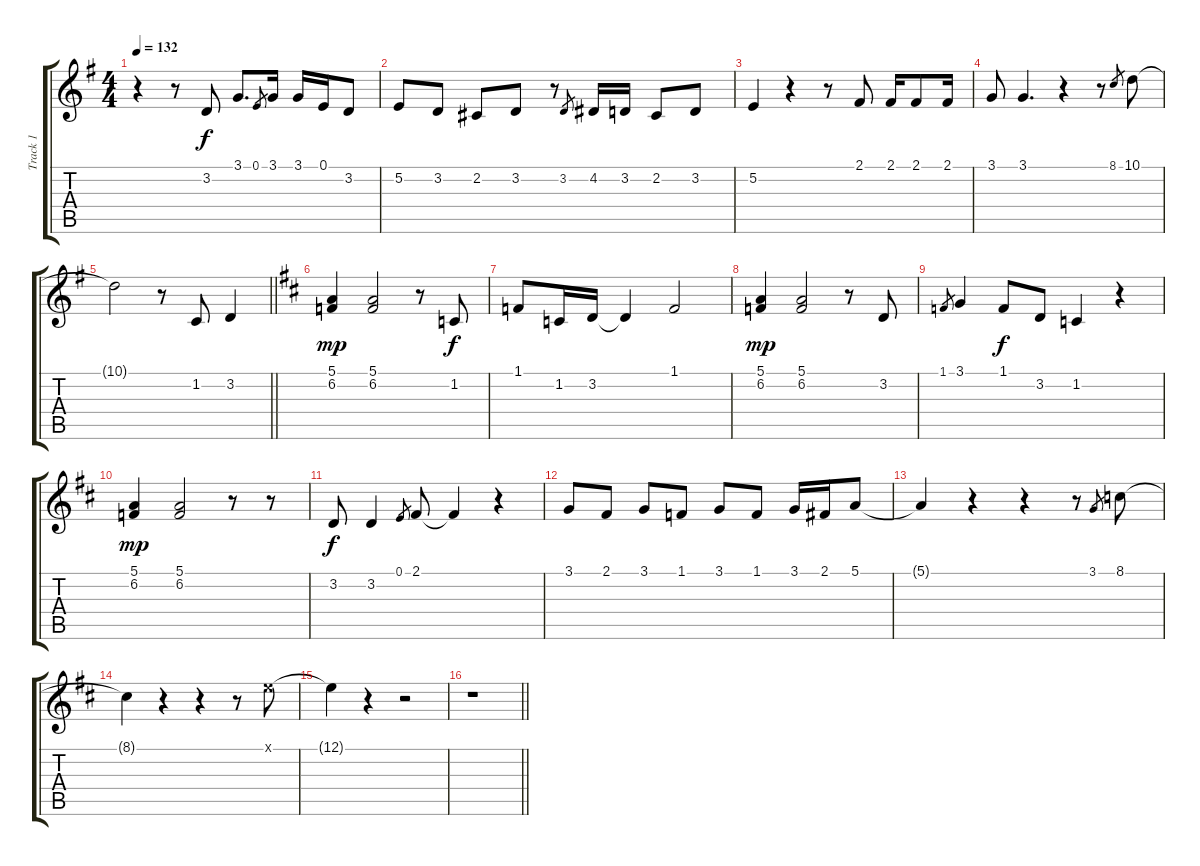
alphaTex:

\track ("Track 1" "Track 1") {instrument tenorsax}
\staff {score tabs}
\tuning (E4 B3 G3 D3 A2 E2) {hide}
\ts (4 4)
\tempo 132
\clef g2
\ks eminor
r.4{dy f} r.8 3.2.8 3.1.8{d} 0.1.8{gr} 3.1.16 3.1.16 0.1.16 3.2.8 |
5.2.8 3.2.8 2.2.8 3.2.8 r.8 3.2.8{gr} 4.2.16 3.2.16 2.2.8 3.2.8 |
5.2.4 r.4 r.8 2.1.8 2.1.16 2.1.8 2.1.16 |
3.1.8 3.1.4{d} r.4 r.8 8.1.8{gr} 10.1.8 |
\barLineRight lightlight
10.1{t}.2 r.8 1.2.8 3.2.4 |
\ks d
(5.1 6.2).4{dy mp} (5.1 6.2).2 r.8 1.2.8{dy f} |
1.1.8 1.2.16 3.2.16 3.2{t}.4 1.1.2 |
(5.1 6.2).4{dy mp} (5.1 6.2).2 r.8 3.2.8 |
1.1.8{gr} 3.1.4 1.1.8{dy f} 3.2.8 1.2.4 r.4 |
(5.1 6.2).4{dy mp} (5.1 6.2).2 r.8 r.8 |
3.2.8{dy f} 3.2.4 0.1.8{gr} 2.1.8 2.1{t}.4 r.4 |
3.1.8 2.1.8 3.1.8 1.1.8 3.1.8 1.1.8 3.1.16 2.1.16 5.1.8 |
5.1{t}.4 r.4 r.4 r.8 3.1.8{gr} 8.1.8 |
8.1{t}.4 r.4 r.4 r.8 12.1{x}.8 |
12.1{t}.4 r.4 r.2 |
\barLineRight lightlight
r.1
